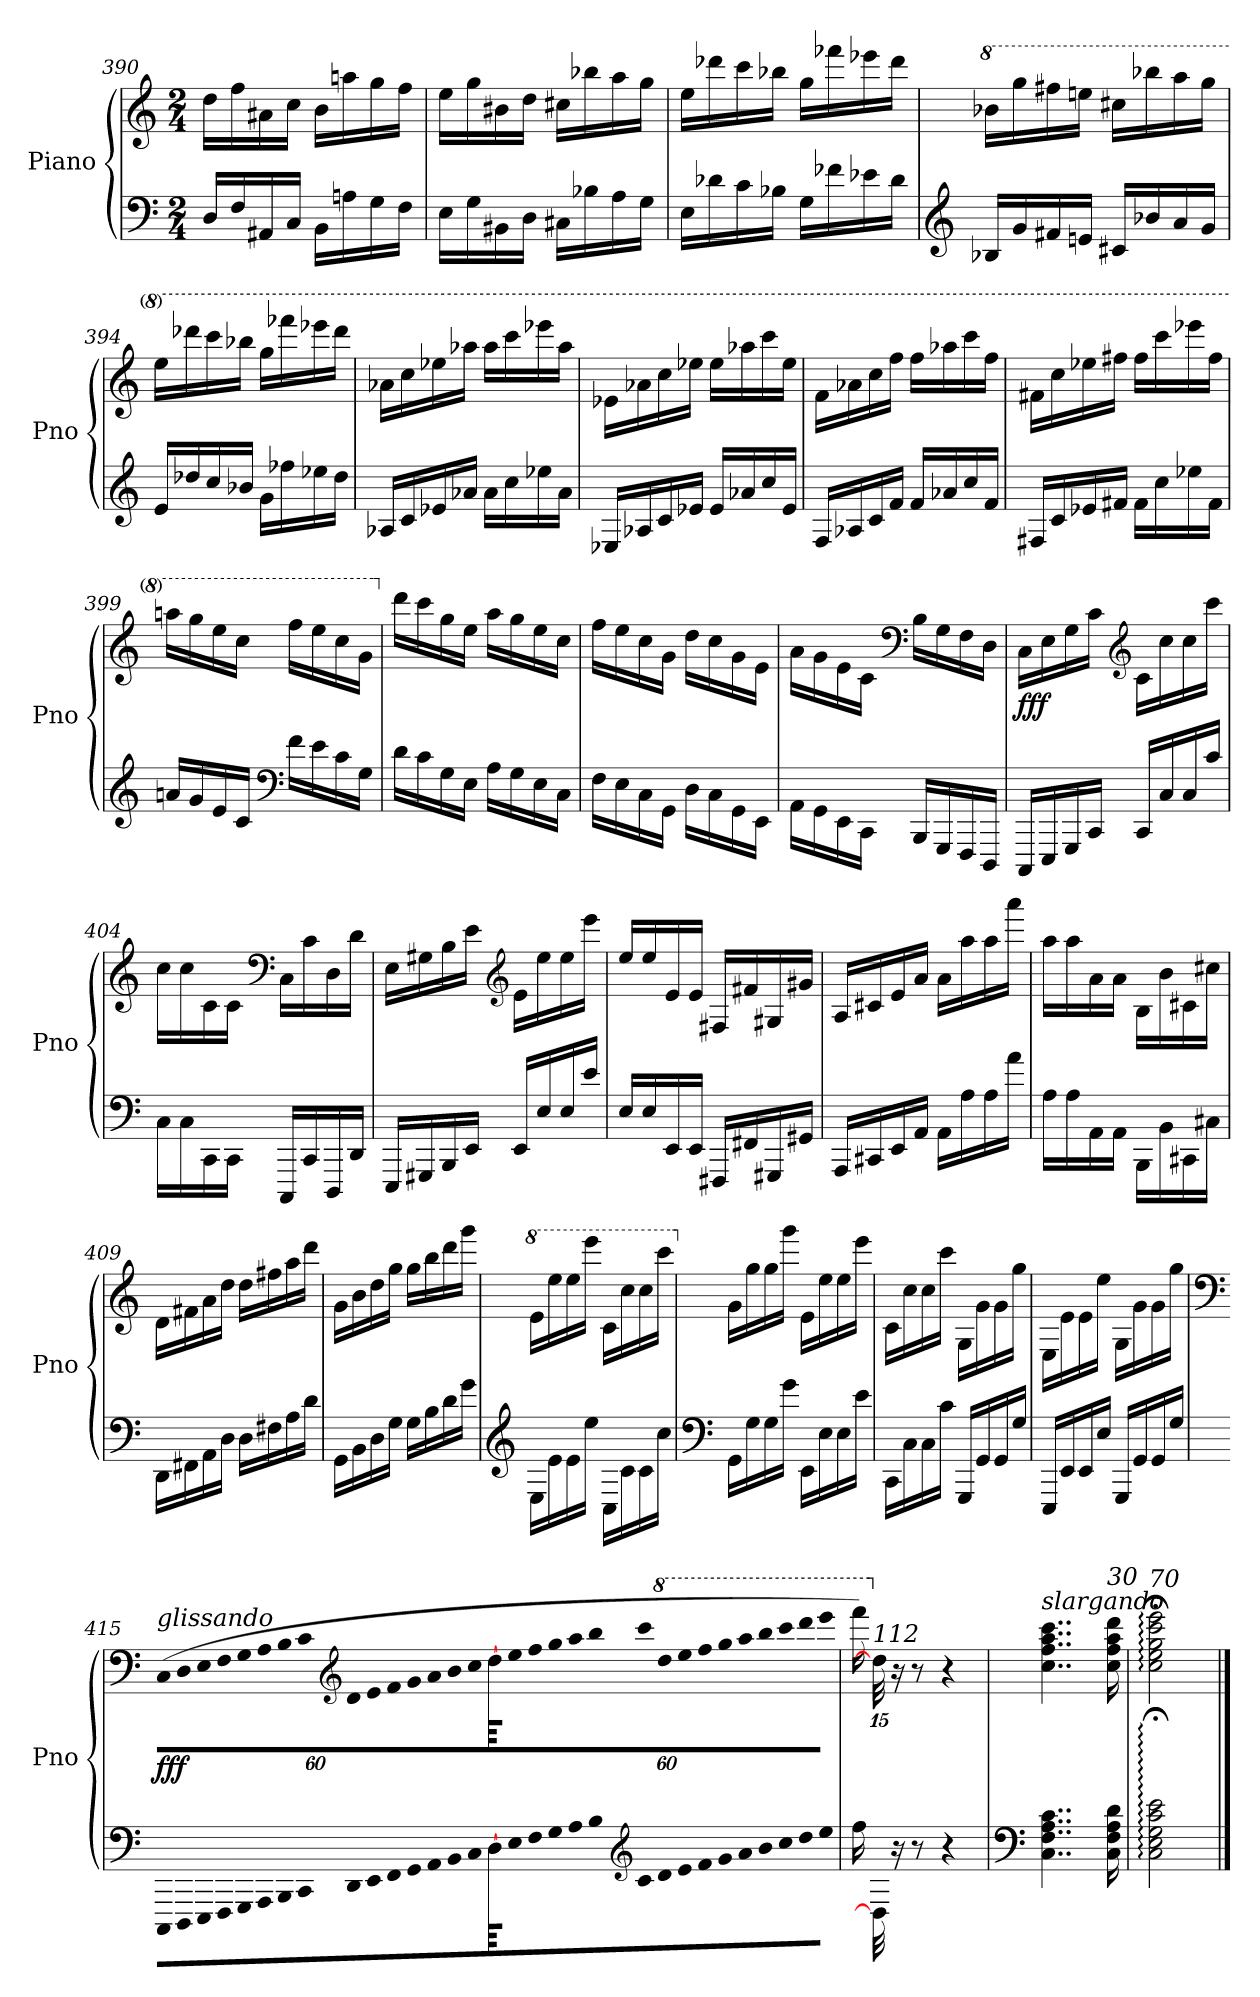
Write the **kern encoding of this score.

**kern	**kern	**dynam
*part1	*part1	*part1
*staff2	*staff1	*staff1/2
*I"Piano	*	*
*I'Pno	*	*
*clefF4	*clefG2	*
*k[]	*k[]	*
*M2/4	*M2/4	*
=390	=390	=390
16D/LL	16dd\LL	.
16F/	16ff\	.
16AA#X/	16a#X\	.
16C/JJ	16cc\JJ	.
16BB\LL	16b\LL	.
16An\	16aan\	.
16G\	16gg\	.
16F\JJ	16ff\JJ	.
=391	=391	=391
16E\LL	16ee\LL	.
16G\	16gg\	.
16BB#X\	16b#X\	.
16D\JJ	16dd\JJ	.
16C#X\LL	16cc#X\LL	.
16B-X\	16bb-X\	.
16A\	16aa\	.
16G\JJ	16gg\JJ	.
=392	=392	=392
16E\LL	16ee\LL	.
16d-X\	16ddd-X\	.
16c\	16ccc\	.
16B-X\JJ	16bb-X\JJ	.
16G\LL	16gg\LL	.
16f-X\	16fff-X\	.
16e-X\	16eee-X\	.
16d-\JJ	16ddd-\JJ	.
!!LO:LB:g=z
=393	=393	=393
*clefG2	*	*
*	*8va	*
16B-X/LL	16bb-X\LL	.
16g/	16ggg\	.
16f#X/	16fff#X\	.
16en/JJ	16eeen\JJ	.
16c#X/LL	16ccc#X\LL	.
16b-X/	16bbb-X\	.
16a/	16aaa\	.
16g/JJ	16ggg\JJ	.
=394	=394	=394
16e/LL	16eee\LL	.
16dd-X/	16dddd-X\	.
16cc/	16cccc\	.
16b-X/JJ	16bbb-X\JJ	.
16g\LL	16ggg\LL	.
16ff-X\	16ffff-X\	.
16ee-X\	16eeee-X\	.
16dd-\JJ	16dddd-\JJ	.
=395	=395	=395
16A-X/LL	16aa-X\LL	.
16c/	16ccc\	.
16e-X/	16eee-X\	.
16a-X/JJ	16aaa-X\JJ	.
16a-\LL	16aaa-\LL	.
16cc\	16cccc\	.
16ee-X\	16eeee-X\	.
16a-\JJ	16aaa-\JJ	.
=396	=396	=396
16E-X/LL	16ee-X\LL	.
16A-X/	16aa-X\	.
16c/	16ccc\	.
16e-X/JJ	16eee-X\JJ	.
16e-/LL	16eee-\LL	.
16a-X/	16aaa-X\	.
16cc/	16cccc\	.
16e-/JJ	16eee-\JJ	.
!!LO:LB:g=z
=397	=397	=397
16F/LL	16ff\LL	.
16A-X/	16aa-X\	.
16c/	16ccc\	.
16f/JJ	16fff\JJ	.
16f/LL	16fff\LL	.
16a-X/	16aaa-X\	.
16cc/	16cccc\	.
16f/JJ	16fff\JJ	.
=398	=398	=398
16F#X/LL	16ff#X\LL	.
16c/	16ccc\	.
16e-X/	16eee-X\	.
16f#X/JJ	16fff#X\JJ	.
16f#\LL	16fff#\LL	.
16cc\	16cccc\	.
16ee-X\	16eeee-X\	.
16f#\JJ	16fff#\JJ	.
=399	=399	=399
16an/LL	16aaan\LL	.
16g/	16ggg\	.
16e/	16eee\	.
16c/JJ	16ccc\JJ	.
*clefF4	*	*
16f\LL	16fff\LL	.
16e\	16eee\	.
16c\	16ccc\	.
16G\JJ	16gg\JJ	.
=400	=400	=400
*	*X8va	*
16d\LL	16ddd\LL	.
16c\	16ccc\	.
16G\	16gg\	.
16E\JJ	16ee\JJ	.
16A\LL	16aa\LL	.
16G\	16gg\	.
16E\	16ee\	.
16C\JJ	16cc\JJ	.
=401	=401	=401
16F\LL	16ff\LL	.
16E\	16ee\	.
16C\	16cc\	.
16GG\JJ	16g\JJ	.
16D\LL	16dd\LL	.
16C\	16cc\	.
16GG\	16g\	.
16EE\JJ	16e\JJ	.
!!LO:LB:g=z
=402	=402	=402
16AA\LL	16a\LL	.
16GG\	16g\	.
16EE\	16e\	.
16CC\JJ	16c\JJ	.
*	*clefF4	*
16BBB/LL	16B\LL	.
16GGG/	16G\	.
16FFF/	16F\	.
16DDD/JJ	16D\JJ	.
=403	=403	=403
!	!	!LO:DY:b
16CCC/LL	16C\LL	fff
16EEE/	16E\	.
16GGG/	16G\	.
16CC/JJ	16c\JJ	.
*	*clefG2	*
16CC/LL	16c\LL	.
16C/	16cc\	.
16C/	16cc\	.
16c/JJ	16ccc\JJ	.
=404	=404	=404
16C\LL	16cc\LL	.
16C\	16cc\	.
16CC\	16c\	.
16CC\JJ	16c\JJ	.
*	*clefF4	*
16CCC/LL	16C\LL	.
16CC/	16c\	.
16DDD/	16D\	.
16DD/JJ	16d\JJ	.
=405	=405	=405
16EEE/LL	16E\LL	.
16GGG#X/	16G#X\	.
16BBB/	16B\	.
16EE/JJ	16e\JJ	.
*	*clefG2	*
16EE/LL	16e\LL	.
16E/	16ee\	.
16E/	16ee\	.
16e/JJ	16eee\JJ	.
!!LO:LB:g=z
=406	=406	=406
16E/LL	16ee/LL	.
16E/	16ee/	.
16EE/	16e/	.
16EE/JJ	16e/JJ	.
16FFF#X/LL	16F#X/LL	.
16FF#X/	16f#X/	.
16GGG#X/	16G#X/	.
16GG#X/JJ	16g#X/JJ	.
=407	=407	=407
16AAA/LL	16A/LL	.
16CC#X/	16c#X/	.
16EE/	16e/	.
16AA/JJ	16a/JJ	.
16AA\LL	16a\LL	.
16A\	16aa\	.
16A\	16aa\	.
16a\JJ	16aaa\JJ	.
=408	=408	=408
16A\LL	16aa\LL	.
16A\	16aa\	.
16AA\	16a\	.
16AA\JJ	16a\JJ	.
16BBB\LL	16B\LL	.
16BB\	16b\	.
16CC#X\	16c#X\	.
16C#X\JJ	16cc#X\JJ	.
=409	=409	=409
16DD\LL	16d\LL	.
16FF#X\	16f#X\	.
16AA\	16a\	.
16D\JJ	16dd\JJ	.
16D\LL	16dd\LL	.
16F#X\	16ff#X\	.
16A\	16aa\	.
16d\JJ	16ddd\JJ	.
=410	=410	=410
16GG\LL	16g\LL	.
16BB\	16b\	.
16D\	16dd\	.
16G\JJ	16gg\JJ	.
16G\LL	16gg\LL	.
16B\	16bb\	.
16d\	16ddd\	.
16g\JJ	16ggg\JJ	.
!!LO:PB:g=z
=411	=411	=411
*clefG2	*	*
*	*8va	*
16E\LL	16ee\LL	.
16e\	16eee\	.
16e\	16eee\	.
16ee\JJ	16eeee\JJ	.
16C\LL	16cc\LL	.
16c\	16ccc\	.
16c\	16ccc\	.
16cc\JJ	16cccc\JJ	.
=412	=412	=412
*clefF4	*	*
*	*X8va	*
16GG\LL	16g\LL	.
16G\	16gg\	.
16G\	16gg\	.
16g\JJ	16ggg\JJ	.
16EE\LL	16e\LL	.
16E\	16ee\	.
16E\	16ee\	.
16e\JJ	16eee\JJ	.
=413	=413	=413
16CC\LL	16c\LL	.
16C\	16cc\	.
16C\	16cc\	.
16c\JJ	16ccc\JJ	.
16GGG/LL	16G\LL	.
16GG/	16g\	.
16GG/	16g\	.
16G/JJ	16gg\JJ	.
=414	=414	=414
16EEE/LL	16E\LL	.
16EE/	16e\	.
16EE/	16e\	.
16E/JJ	16ee\JJ	.
16GGG/LL	16G\LL	.
16GG/	16g\	.
16GG/	16g\	.
16G/JJ	16gg\JJ	.
!!LO:LB:g=z
=415	=415	=415
*	*clefF4	*
*Xtuplet	*	*
!LO:N:vis=16	!	!
*	*Xbrackettup	*
!	!LO:TX:a:i:t=glissando	!
!	!LO:N:vis=16	!LO:DY:b
960%31CCC\LL	(960%31C\LL	fff
!LO:N:vis=16	!LO:N:vis=16	!
960%31DDD\	960%31D\	.
!LO:N:vis=16	!LO:N:vis=16	!
960%31EEE\	960%31E\	.
!LO:N:vis=16	!LO:N:vis=16	!
960%31FFF\	960%31F\	.
!LO:N:vis=16	!LO:N:vis=16	!
960%31GGG\	960%31G\	.
!LO:N:vis=16	!LO:N:vis=16	!
960%31AAA\	960%31A\	.
!LO:N:vis=16	!LO:N:vis=16	!
960%31BBB\	960%31B\	.
!LO:N:vis=16	!LO:N:vis=16	!
960%31CC\	960%31c\	.
*	*clefG2	*
!LO:N:vis=16	!LO:N:vis=16	!
960%31DD\	960%31d\	.
!LO:N:vis=16	!LO:N:vis=16	!
960%31EE\	960%31e\	.
!LO:N:vis=16	!LO:N:vis=16	!
960%31FF\	960%31f\	.
!LO:N:vis=16	!LO:N:vis=16	!
960%31GG\	960%31g\	.
!LO:N:vis=16	!LO:N:vis=16	!
960%31AA\	960%31a\	.
!LO:N:vis=16	!LO:N:vis=16	!
960%31BB\	960%31b\	.
!LO:N:vis=16	!LO:N:vis=16	!
960%31C\	960%31cc\	.
[64D\	[64dd\	.
60ryy	60ryy	.
!LO:N:vis=16	!LO:N:vis=16	!
960%31E\	960%31ee\	.
!LO:N:vis=16	!LO:N:vis=16	!
960%31F\	960%31ff\	.
!LO:N:vis=16	!LO:N:vis=16	!
960%31G\	960%31gg\	.
!LO:N:vis=16	!LO:N:vis=16	!
960%31A\	960%31aa\	.
!LO:N:vis=16	!LO:N:vis=16	!
960%31B\	960%31bb\	.
*clefG2	*	*
!LO:N:vis=16	!LO:N:vis=16	!
960%31c\	960%31ccc\	.
!LO:N:vis=16	!	!
*	*8va	*
!	!LO:N:vis=16	!
960%31d\	960%31ddd\	.
!LO:N:vis=16	!LO:N:vis=16	!
960%31e\	960%31eee\	.
!LO:N:vis=16	!LO:N:vis=16	!
960%31f\	960%31fff\	.
!LO:N:vis=16	!LO:N:vis=16	!
960%31g\	960%31ggg\	.
!LO:N:vis=16	!LO:N:vis=16	!
960%31a\	960%31aaa\	.
!LO:N:vis=16	!LO:N:vis=16	!
960%31b\	960%31bbb\	.
!LO:N:vis=16	!LO:N:vis=16	!
960%31cc\	960%31cccc\	.
!LO:N:vis=16	!LO:N:vis=16	!
960%31dd\	960%31dddd\	.
!LO:N:vis=16	!LO:N:vis=16	!
960%31ee\JJ	960%31eeee\JJ	.
=416	=416	=416
16ff\	16ffff\)	.
*	*X8va	*
!	!LO:TX:a:i:t=112	!
60D\]	60dd\]	.
16r	16r	.
8r	8r	.
4r	4r	.
=417	=417	=417
*clefF4	*	*
!	!LO:TX:a:i:t=slargando	!
4..C\ 4..F\ 4..A\ 4..c\	4..cc\ 4..ff\ 4..aa\ 4..ccc\	.
!	!LO:TX:a:i:t=30	!
16C\ 16F\ 16A\ 16d\	16cc\ 16ff\ 16aa\ 16ddd\	.
=418	=418	=418
*^	*	*
!	!	!LO:TX:a:i:t=70	!
2C\;<: 2E\;<: 2G\;<: 2c\;<: 2e\;<:	2C!yy: 2E!yy: 2G!yy: 2c!yy: 2e!yy: 2cc!yy: 2ee!yy: 2gg!yy: 2ccc!yy: 2eee!yy:	2cc\;<: 2ee\;<: 2gg\;<: 2ccc\;<: 2eee\;<:	.
*v	*v	*	*
==	==	==
*-	*-	*-
